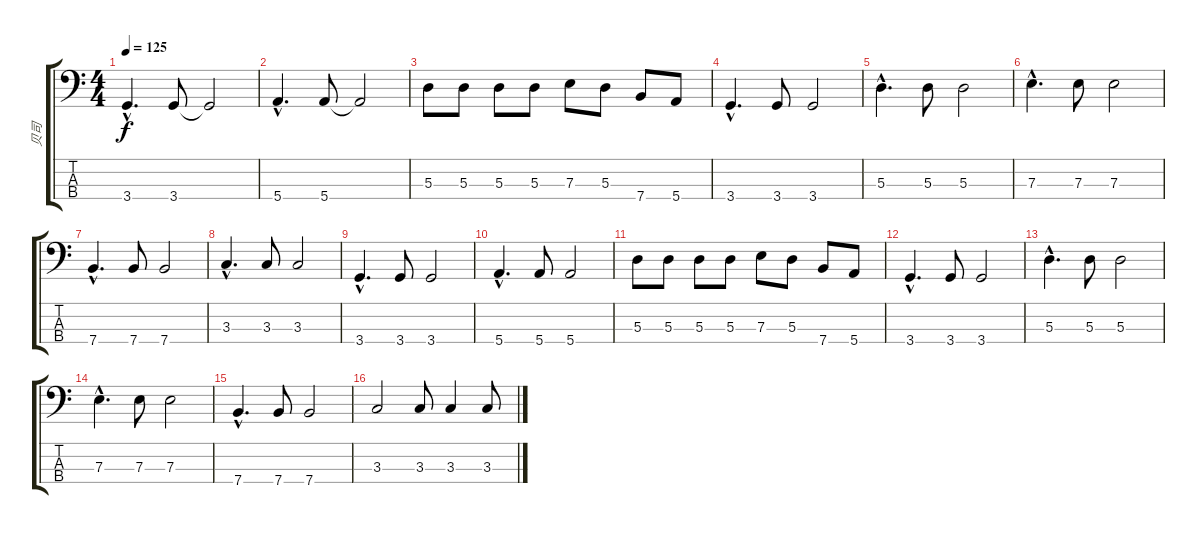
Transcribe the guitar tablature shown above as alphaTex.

\track ("贝司" "贝司") {instrument electricbassfinger}
\staff {score tabs}
\tuning (G2 D2 A1 E1) {hide}
\ts (4 4)
\tempo 125
\clef f4
\ks c
3.4{hac}.4{d dy f} 3.4.8 3.4{t}.2 |
5.4{hac}.4{d} 5.4.8 5.4{t}.2 |
5.3.8 5.3.8 5.3.8 5.3.8 7.3.8 5.3.8 7.4.8 5.4.8 |
3.4{hac}.4{d} 3.4.8 3.4.2 |
5.3{hac}.4{d} 5.3.8 5.3.2 |
7.3{hac}.4{d} 7.3.8 7.3.2 |
7.4{hac}.4{d} 7.4.8 7.4.2 |
3.3{hac}.4{d} 3.3.8 3.3.2 |
3.4{hac}.4{d} 3.4.8 3.4.2 |
5.4{hac}.4{d} 5.4.8 5.4.2 |
5.3.8 5.3.8 5.3.8 5.3.8 7.3.8 5.3.8 7.4.8 5.4.8 |
3.4{hac}.4{d} 3.4.8 3.4.2 |
5.3{hac}.4{d} 5.3.8 5.3.2 |
7.3{hac}.4{d} 7.3.8 7.3.2 |
7.4{hac}.4{d} 7.4.8 7.4.2 |
3.3.2 3.3.8 3.3.4 3.3.8
